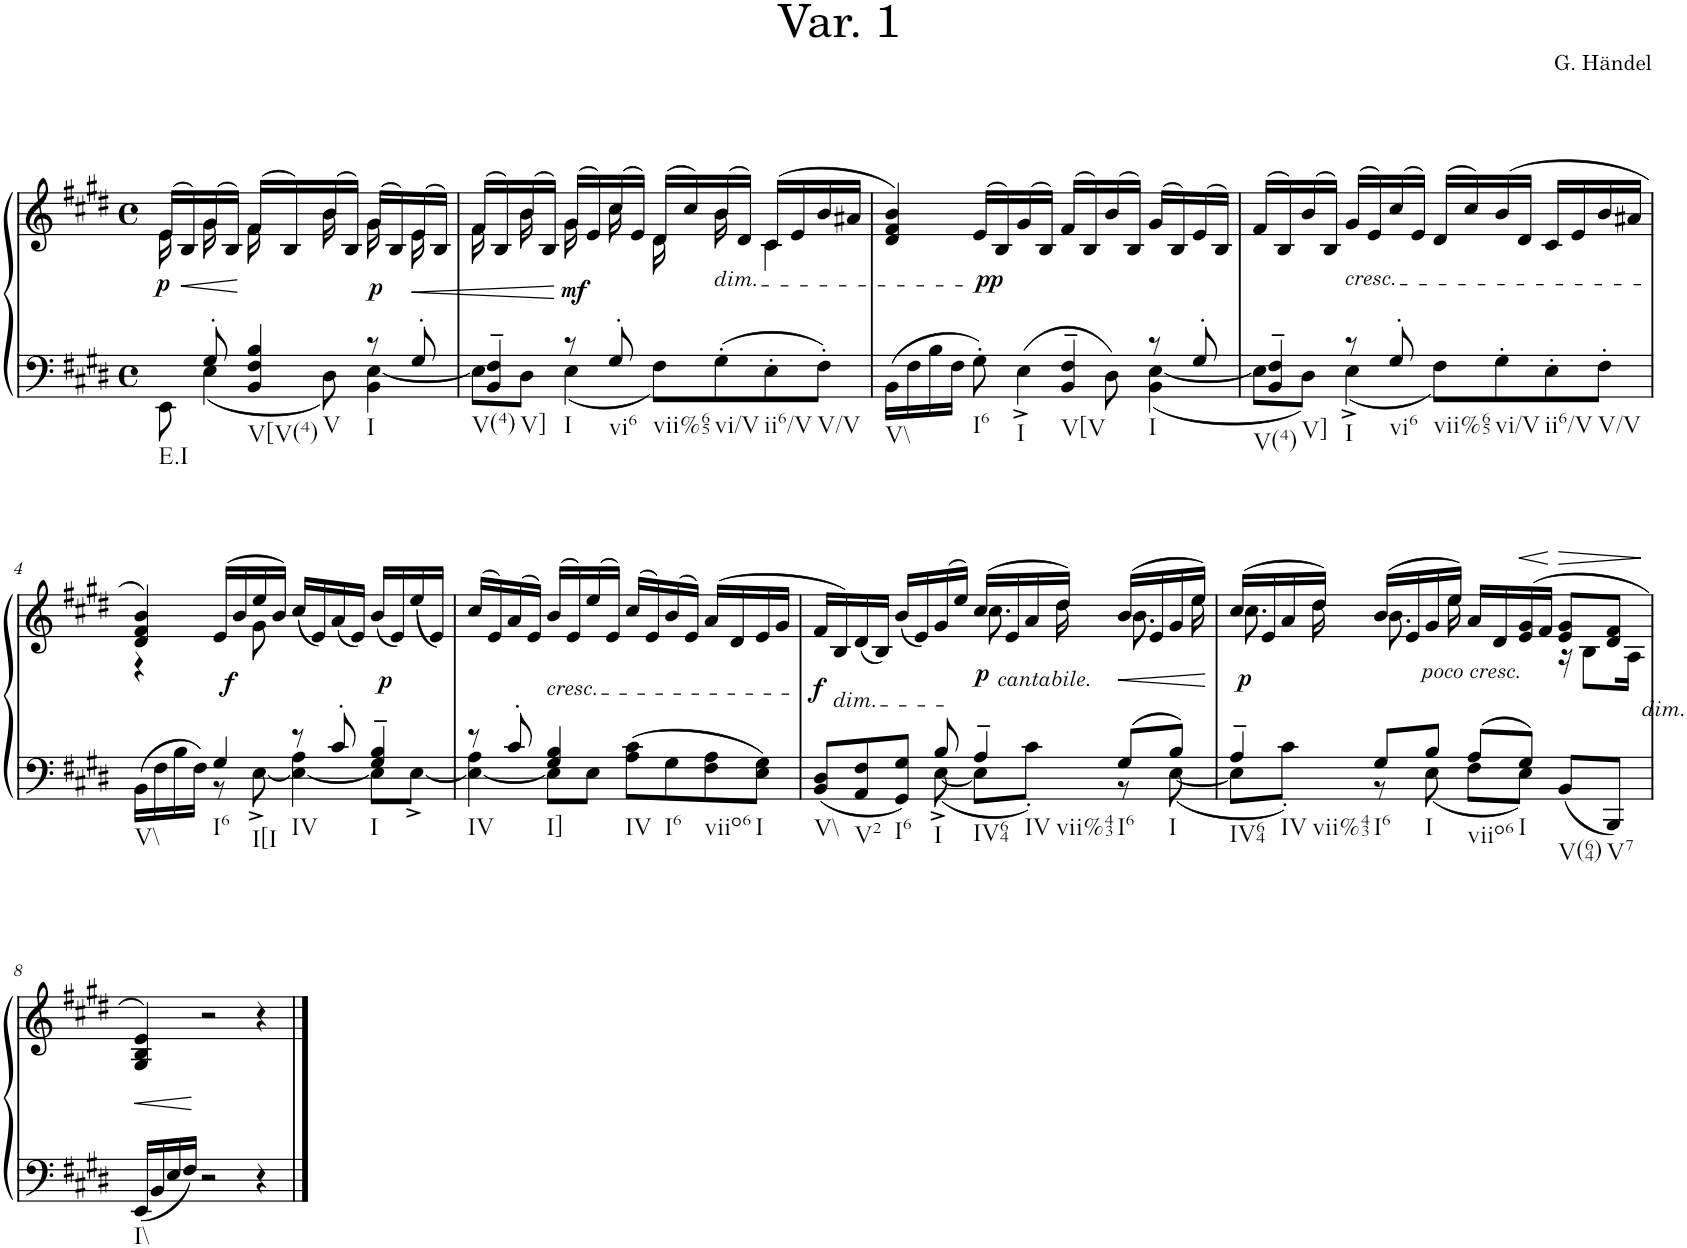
**kern	**kern	**dynam
*part1	*part1	*part1
*staff2	*staff1	*staff1/2
*I"Piano	*	*
*I'Pno.	*	*
*clefF4	*clefG2	*
*k[f#c#g#d#]	*k[f#c#g#d#]	*
*M4/4	*M4/4	*
*met(c)	*met(c)	*
=	=	=
*^	*^	*
!LO:TX:b:t=E.I	!	!	!	!
!	!	!	!	!LO:DY:b
8ryy	8EE\	(>16e/LL	16e\	p
!	!	!	!	!LO:HP:b
.	.	16B/)	16ryy	<
8G#'/	4E\	(16g#/	16g#\	.
.	.	16B/JJ)	16ryy	.
!LO:TX:b:t=V[V(4)	!	!	!	!
!LO:TX:b:t=V	!	!	!	!
4BB/ 4F#/ 4B/	.	(16f#/LL	16f#\	[
.	.	16B/)	16ryy	.
.	8D#\	(16b/	16b\	.
.	.	16B/JJ)	16ryy	.
!LO:TX:b:t=I	!	!	!	!
!	!	!	!	!LO:DY:b
8r	4BB\ [4E\	(16g#/LL	16g#\	p
.	.	16B/)	16ryy	.
!	!	!	!	!LO:HP:b
8G#'/	.	(16e/	16e\	<
.	.	16B/JJ)	16ryy	.
=1	=1	=1	=1	=1
!LO:TX:b:t=V(4)	!	!	!	!
!LO:TX:b:t=V]	!	!	!	!
4BB/~ 4F#/~	8E\L]	(16f#/LL	16f#\	.
.	.	16B/)	16ryy	.
.	8D#\J	(16b/	16b\	.
.	.	16B/JJ)	16ryy	.
!LO:TX:b:t=I	!	!	!	!
!	!	!	!	!LO:DY:n=1:b
8r	(>4E\	(16g#/LL	16g#\	[ mf
.	.	16e/)	16ryy	.
!LO:TX:b:t=vi6	!	!	!	!
8G#'/	.	(16cc#/	16cc#\	.
.	.	16e/JJ)	16ryy	.
!LO:TX:b:t=vii%65	!	!	!	!
8F#\L	2ryy	(16d#/LL	16d#\	.
.	.	16cc#/)	16ryy	.
!	!	!LO:TX:b:i:t=dim.	!	!
!LO:TX:b:t=vi/V	!	!	!	!
8G#'>\	.	(16b/	16b\	.
.	.	16d#/JJ)	16ryy	.
!LO:TX:b:t=ii6/V	!	!	!	!
8E'>\	.	(16c#/LL	4c#\	.
.	.	16e/	.	.
!LO:TX:b:t=V/V	!	!	!	!
8F#'>\J	.	16b/	.	.
.	.	16a#X/JJ	.	.
*	*	*v	*v	*
=2	=2	=2	=2
!LO:TX:b:t=V\\	!	!	!
16BB\LL	2ryy	4d#/ 4f#/ 4b/)	.
16F#\	.	.	.
16B\	.	.	.
16F#\JJ	.	.	.
!LO:TX:b:t=I6	!	!	!
!	!	!	!LO:DY:b
8G#'>\	.	(>16e/LL	pp
.	.	16B/)	.
!LO:TX:b:t=I	!	!	!
!LO:TX:b:t=V[V	!	!	!
4E^\	.	(>16g#/	.
.	.	16B/JJ)	.
.	4BB/~ 4F#/~	(>16f#/LL	.
.	.	16B/)	.
8D#\	.	(>16b/	.
.	.	16B/JJ)	.
!LO:TX:b:t=I	!	!	!
8r	4BB\ [4E\	(>16g#/LL	.
.	.	16B/)	.
8G#'/	.	(>16e/	.
.	.	16B/JJ)	.
=3	=3	=3	=3
!LO:TX:b:t=V(4)	!	!	!
!LO:TX:b:t=V]	!	!	!
4BB/~ 4F#/~	8E\L]	16f#/LL	.
.	.	16B/)	.
.	8D#\J	(>16b/	.
.	.	16B/JJ)	.
!	!	!LO:TX:b:i:t=cresc.	!
!LO:TX:b:t=I	!	!	!
8r	4E^\	(>16g#/LL	.
.	.	16e/)	.
!LO:TX:b:t=vi6	!	!	!
8G#'/	.	(>16cc#/	.
.	.	16e/JJ)	.
!LO:TX:b:t=vii%65	!	!	!
8F#\L	2ryy	(>16d#/LL	.
.	.	16cc#/)	.
!LO:TX:b:t=vi/V	!	!	!
8G#'>\	.	(>16b/	.
.	.	16d#/JJ	.
!LO:TX:b:t=ii6/V	!	!	!
8E'>\	.	16c#/LL	.
.	.	16e/	.
!LO:TX:b:t=V/V	!	!	!
8F#'>\J	.	16b/	.
.	.	16a#X/JJ	.
!!LO:LB:g=z
=4	=4	=4	=4
*	*	*^	*
!LO:TX:b:t=V\\	!	!	!	!
16BB\LL	4ryy	4d#/ 4f#/ 4b/)	4r	.
16F#\	.	.	.	.
16B\	.	.	.	.
16F#\JJ	.	.	.	.
!LO:TX:b:t=I6	!	!	!	!
!LO:TX:b:t=I[I	!	!	!	!
!	!	!	!	!LO:DY:b
4G#/	8r	(16e/LL	8ryy	f
.	.	16b/	.	.
.	[8E^\	16ee/	8g#\	.
.	.	16b/JJ)	.	.
!LO:TX:b:t=IV	!	!	!	!
8r	4E\_ 4A\	(16cc#/LL	2ryy	.
.	.	16e/)	.	.
8c#'/	.	(16a/	.	.
.	.	16e/JJ)	.	.
!LO:TX:b:t=I	!	!	!	!
!	!	!	!	!LO:DY:b
4G#/~ 4B/~	8E\L]	(16b/LL	.	p
.	.	16e/)	.	.
.	[8E^\J	(16ee/	.	.
.	.	16e/JJ)	.	.
*	*	*v	*v	*
=5	=5	=5	=5
!LO:TX:b:t=IV	!	!	!
8r	4E\_ 4A\	(>16cc#/LL	.
.	.	16e/)	.
8c#'/	.	(>16a/	.
.	.	16e/JJ)	.
!	!	!LO:TX:b:i:t=cresc.	!
!LO:TX:b:t=I]	!	!	!
4G#/ 4B/	8E\L]	(>16b/LL	.
.	.	16e/)	.
.	8E\J	(>16ee/	.
.	.	16e/JJ)	.
!LO:TX:b:t=IV	!	!	!
8A\ 8c#\L	2ryy	(>16cc#/LL	.
.	.	16e/)	.
!LO:TX:b:t=I6	!	!	!
8G#\	.	(>16b/	.
.	.	16e/JJ)	.
!LO:TX:b:t=viio6	!	!	!
8F#\ 8A\	.	(>16a/LL	.
.	.	16d#/	.
!LO:TX:b:t=I	!	!	!
8E\ 8G#\J	.	16e/	.
.	.	16g#/JJ	.
=6	=6	=6	=6
*	*	*^	*
!LO:TX:b:t=V\\	!	!	!	!
!	!	!	!	!LO:DY:b
8BB/ 8D#/L	4.ryy	16f#/LL	2ryy	f
!	!	!LO:TX:b:i:t=dim.	!	!
.	.	16B/)	.	.
!LO:TX:b:t=V2	!	!	!	!
8AA/ 8F#/	.	(16d#/	.	.
.	.	16B/JJ)	.	.
!LO:TX:b:t=I6	!	!	!	!
8GG#/ 8G#/J	.	(16b/LL	.	.
.	.	16e/)	.	.
!LO:TX:b:t=I	!	!	!	!
8B/	[8E^\	(>16g#/	.	.
.	.	16ee/JJ)	.	.
!	!	!LO:TX:b:i:t=cantabile.	!	!
!LO:TX:b:t=IV64	!	!	!	!
!LO:TX:b:t=IV	!	!	!	!
!LO:TX:b:t=vii%43	!	!	!	!
!	!	!	!	!LO:DY:b
4A~/	8E\L]	(16cc#/LL	8.cc#\	p
.	.	16e/	.	.
.	8c#'\J	16a/	.	.
.	.	16dd#/JJ)	16dd#\	.
!LO:TX:b:t=I6	!	!	!	!
!	!	!	!	!LO:HP:b
8G#/L	8r	(16b/LL	8.b\	<
.	.	16e/	.	.
!LO:TX:b:t=I	!	!	!	!
8B/J	[8E\	16g#/	.	.
.	.	16ee/JJ)	16ee\	.
*v	*v	*	*	*
*	*v	*v	*
.	.	[
=7	=7	=7
*^	*^	*
!LO:TX:b:t=IV64	!	!	!	!
!LO:TX:b:t=IV	!	!	!	!
!LO:TX:b:t=vii%43	!	!	!	!
!	!	!	!	!LO:DY:b
4A~/	8E\L]	(16cc#/LL	8.cc#\	p
.	.	16e/	.	.
.	8c#'\J	16a/	.	.
.	.	16dd#/JJ)	16dd#\	.
!LO:TX:b:t=I6	!	!	!	!
8G#/L	8r	(16b/LL	8.b\	.
.	.	16e/	.	.
!	!	!LO:TX:b:i:t=poco cresc.	!	!
!LO:TX:b:t=I	!	!	!	!
8B/J	8E\	16g#/	.	.
.	.	16ee/JJ)	16ee\	.
!LO:TX:b:t=viio6	!	!	!	!
8A/L	8F#\L	16a/LL	4ryy	.
.	.	16d#/	.	.
!LO:TX:b:t=I	!	!	!	!
!	!	!	!	!LO:HP:b
8G#/J	8E\J	(16e/ 16g#/	.	<
.	.	16f#/JJ	.	.
!LO:TX:b:t=V(64)	!	!	!	!
!	!	!	!	!LO:HP:n=1:b
8BB/L	4ryy	8e/ 8g#/L	16r	[ >
!	!	!	!LO:TX:b:i:t=dim.	!
.	.	.	8B\L	.
!LO:TX:b:t=V7	!	!	!	!
8BBB/J	.	8d#/ 8f#/J	.	.
.	.	.	16A\Jk	.
*v	*v	*	*	*
*	*v	*v	*
.	.	]
!!LO:LB:g=z
=8	=8	=8
!LO:TX:b:t=I\\	!	!
16EE/LL	4G#/ 4B/ 4e/)	.
16BB/	.	.
16E/	.	.
16F#/JJ	.	.
2r	2r	.
4r	4r	.
==	==	==
*-	*-	*-
